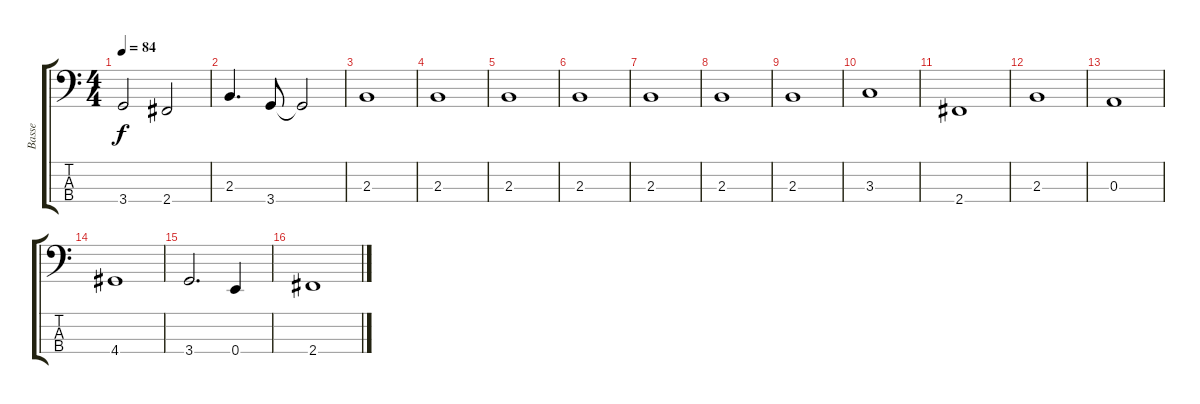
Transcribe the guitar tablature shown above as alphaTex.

\track ("Basse" "Basse") {instrument electricbassfinger}
\staff {score tabs}
\tuning (G2 D2 A1 E1) {hide}
\ts (4 4)
\tempo 84
\clef f4
\ks c
3.4.2{dy f} 2.4.2 |
2.3.4{d} 3.4.8 3.4{t}.2 |
2.3.1 |
2.3.1 |
2.3.1 |
2.3.1 |
2.3.1 |
2.3.1 |
2.3.1 |
3.3.1 |
2.4.1 |
2.3.1 |
0.3.1 |
4.4.1 |
3.4.2{d} 0.4.4 |
2.4.1
